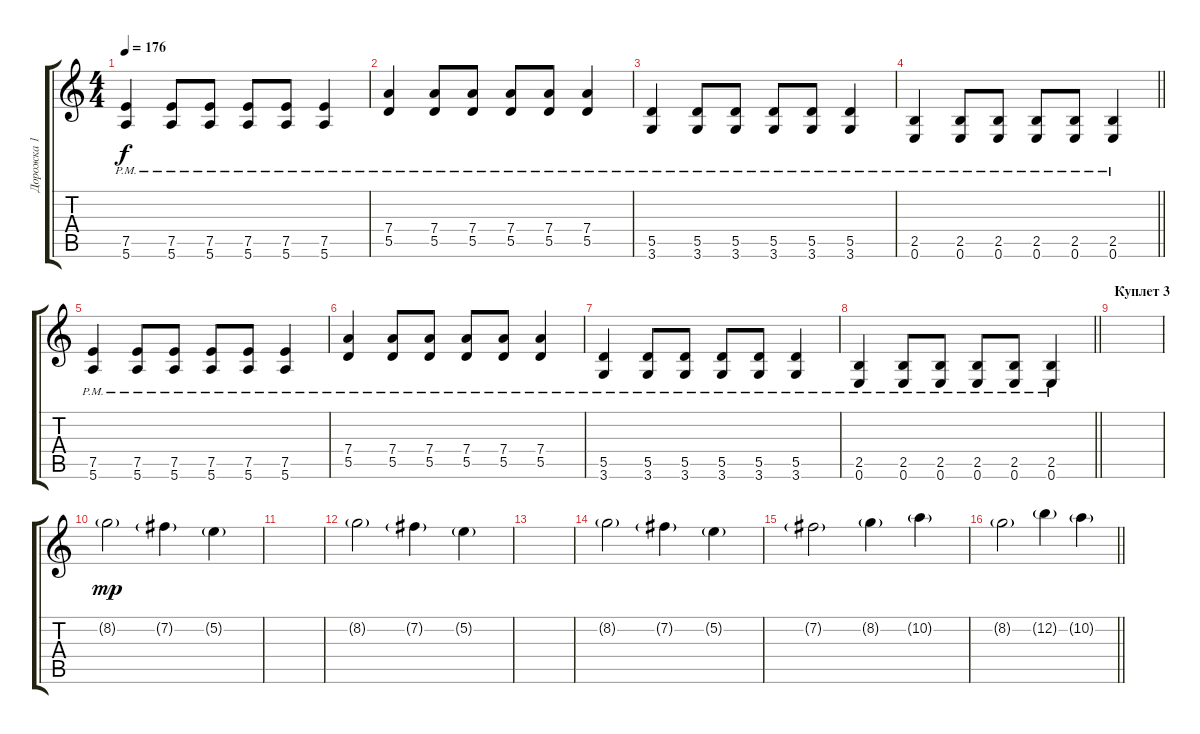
\track ("Дорожка 1" "Дорожка 1") {instrument distortionguitar}
\staff {score tabs}
\tuning (E4 B3 G3 D3 A2 E2) {hide}
\ts (4 4)
\tempo 176
\clef g2
\ks c
(7.5{pm} 5.6{pm}).4{dy f} (7.5{pm} 5.6{pm}).8 (7.5{pm} 5.6{pm}).8 (7.5{pm} 5.6{pm}).8 (7.5{pm} 5.6{pm}).8 (7.5{pm} 5.6{pm}).4 |
(7.4{pm} 5.5{pm}).4 (7.4{pm} 5.5{pm}).8 (7.4{pm} 5.5{pm}).8 (7.4{pm} 5.5{pm}).8 (7.4{pm} 5.5{pm}).8 (7.4{pm} 5.5{pm}).4 |
(5.5{pm} 3.6{pm}).4 (5.5{pm} 3.6{pm}).8 (5.5{pm} 3.6{pm}).8 (5.5{pm} 3.6{pm}).8 (5.5 3.6{pm}).8 (5.5{pm} 3.6{pm}).4 |
\barLineRight lightlight
(2.5{pm} 0.6).4 (2.5{pm} 0.6{pm}).8 (2.5{pm} 0.6{pm}).8 (2.5{pm} 0.6{pm}).8 (2.5{pm} 0.6{pm}).8 (2.5{pm} 0.6{pm}).4 |
(7.5{pm} 5.6{pm}).4 (7.5{pm} 5.6{pm}).8 (7.5{pm} 5.6{pm}).8 (7.5{pm} 5.6{pm}).8 (7.5{pm} 5.6{pm}).8 (7.5{pm} 5.6{pm}).4 |
(7.4{pm} 5.5{pm}).4 (7.4{pm} 5.5{pm}).8 (7.4{pm} 5.5{pm}).8 (7.4{pm} 5.5{pm}).8 (7.4{pm} 5.5{pm}).8 (7.4{pm} 5.5{pm}).4 |
(5.5{pm} 3.6{pm}).4 (5.5{pm} 3.6{pm}).8 (5.5{pm} 3.6{pm}).8 (5.5{pm} 3.6{pm}).8 (5.5 3.6{pm}).8 (5.5{pm} 3.6{pm}).4 |
\barLineRight lightlight
(2.5{pm} 0.6).4 (2.5{pm} 0.6{pm}).8 (2.5{pm} 0.6{pm}).8 (2.5{pm} 0.6{pm}).8 (2.5{pm} 0.6{pm}).8 (2.5{pm} 0.6{pm}).4 |
\section ("" "Куплет 3")
|
8.2{g}.2{dy mp} 7.2{g}.4 5.2{g}.4 |
|
8.2{g}.2 7.2{g}.4 5.2{g}.4 |
|
8.2{g}.2 7.2{g}.4 5.2{g}.4 |
7.2{g}.2 8.2{g}.4 10.2{g}.4 |
\barLineRight lightlight
8.2{g}.2 12.2{g}.4 10.2{g}.4
